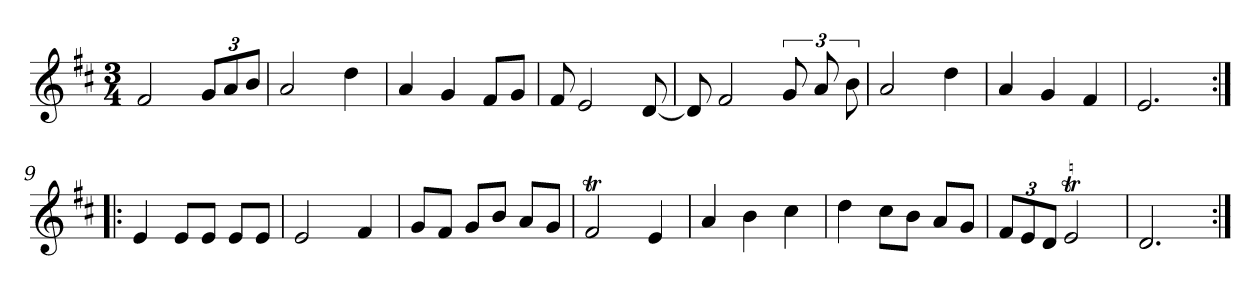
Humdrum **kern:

**kern
*part1
*staff1
*clefG2
*k[f#c#]
*D:
*M3/4
*MM120
=1
2f#
12g/L
12a/
12b/J
=2
2a
4dd
=3
4a
4g
8f#/L
8g/J
=4
8f#
2e
[8d
=5
8d]
2f#
12g
12a
12b
=6
2a
4dd
=7
4a
4g
4f#
=8
2.e
=9:|!|:
4e
8e/L
8e/J
8e/L
8e/J
=10
2e
4f#
=11
8g/L
8f#/J
8g/L
8b/J
8a/L
8g/J
=12
2f#t
4e
=13
4a
4b
4cc#
=14
4dd
8cc#\L
8b\J
8a/L
8g/J
=15
12f#/L
12e/
12d/J
2et
=16
2.d
=:|!
*-
